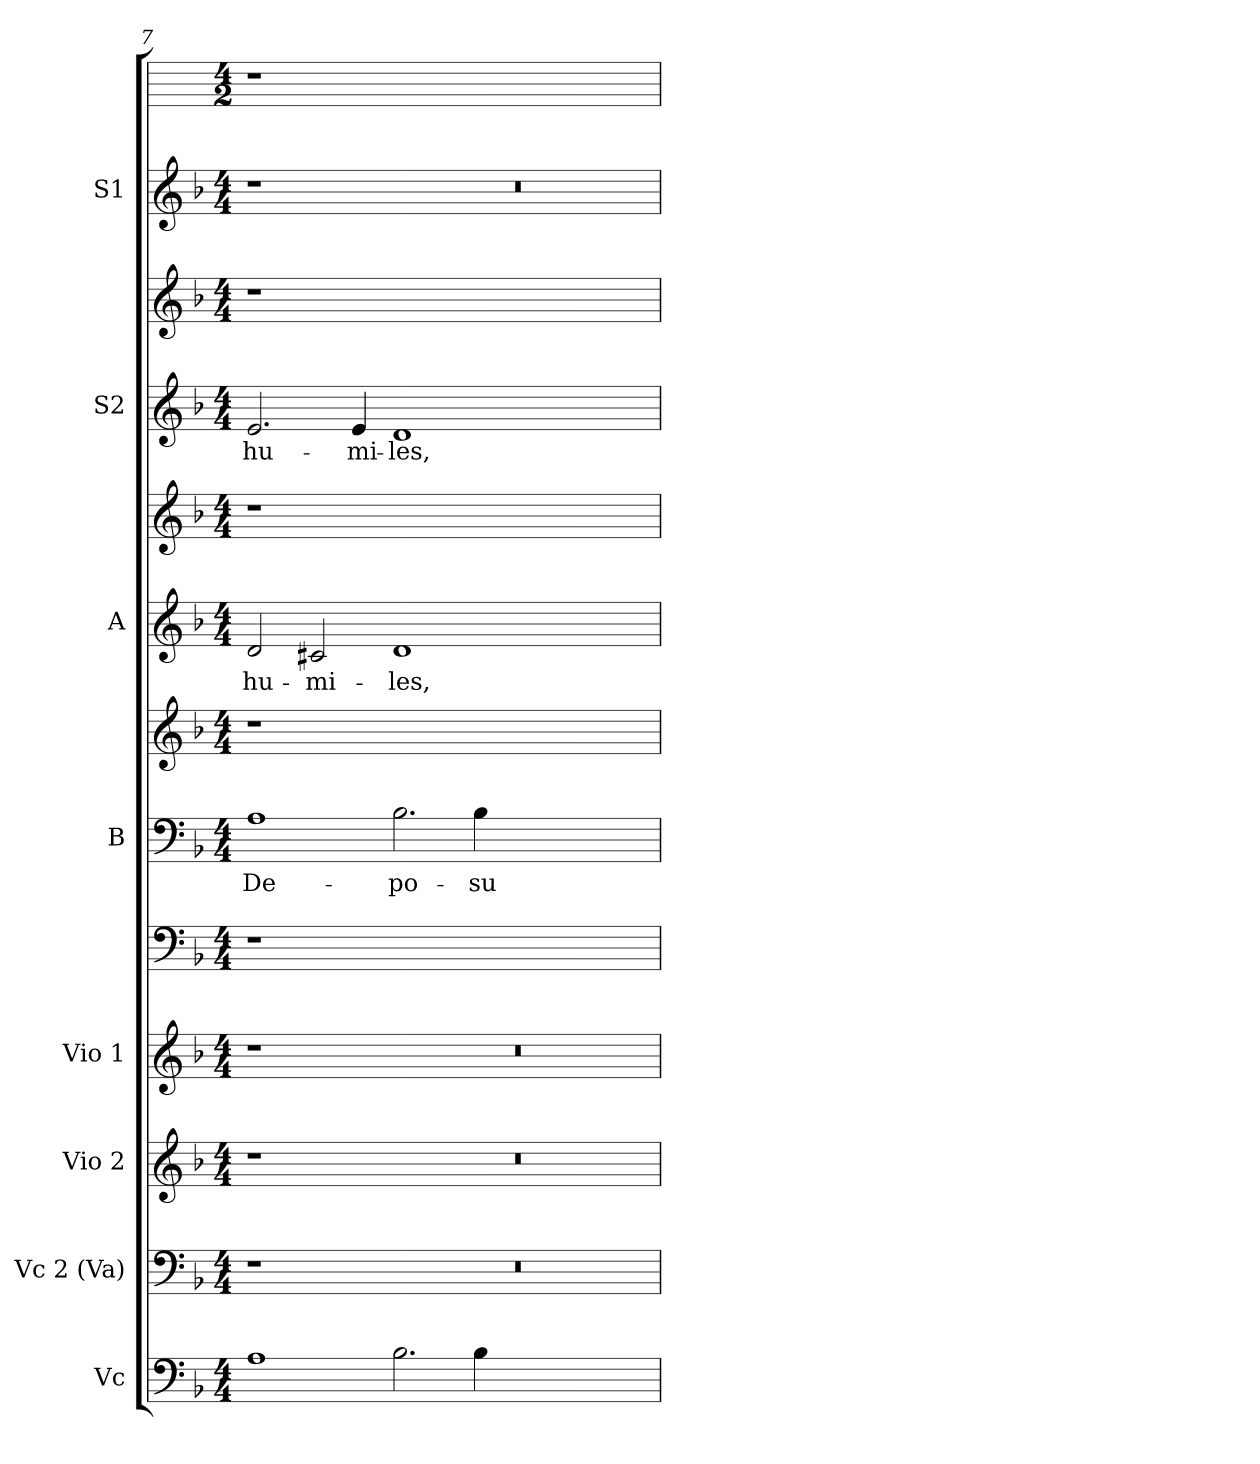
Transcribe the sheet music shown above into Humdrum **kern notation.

**kern	**kern	**kern	**kern	**kern	**kern	**text	**kern	**kern	**text	**kern	**kern	**text	**kern	**kern	**kern
*part13	*part12	*part11	*part10	*part9	*part8	*part8	*part7	*part6	*part6	*part5	*part4	*part4	*part3	*part2	*part1
*staff13	*staff12	*staff11	*staff10	*staff9	*staff8	*staff8	*staff7	*staff6	*staff6	*staff5	*staff4	*staff4	*staff3	*staff2	*staff1
*I"Vc	*I"Vc 2 (Va)	*I"Vio 2	*I"Vio 1	*	*I"B	*	*	*I"A	*	*	*I"S2	*	*	*I"S1	*
*clefF4	*clefF4	*clefG2	*clefG2	*clefF4	*clefF4	*	*clefG2	*clefG2	*	*clefG2	*clefG2	*	*clefG2	*clefG2	*
*k[b-]	*k[b-]	*k[b-]	*k[b-]	*k[b-]	*k[b-]	*	*k[b-]	*k[b-]	*	*k[b-]	*k[b-]	*	*k[b-]	*k[b-]	*
*M4/4	*M4/4	*M4/4	*M4/4	*M4/4	*M4/4	*	*M4/4	*M4/4	*	*M4/4	*M4/4	*	*M4/4	*M4/4	*M4/2
=7	=7	=7	=7	=7	=7	=7	=7	=7	=7	=7	=7	=7	=7	=7	=7
1A	1r	1r	1r	1r	1A	De-	1r	2d	hu-	1r	2.e	hu-	1r	1r	1r
.	.	.	.	.	.	.	.	2c#X	-mi-	.	.	.	.	.	.
.	.	.	.	.	.	.	.	.	.	.	4e	-mi-	.	.	.
2.B-	1ryy	1ryy	1ryy	0.ryy	2.B-	-po-	0.ryy	1d	-les,	0.ryy	1d	-les,	0.ryy	1ryy	0.ryy
4B-	.	.	.	.	4B-	-su-	.	.	.	.	.	.	.	.	.
0ryy	0r	0r	0r	.	0ryy	.	.	0ryy	.	.	0ryy	.	.	0r	.
=	=	=	=	=	=	=	=	=	=	=	=	=	=	=	=
*-	*-	*-	*-	*-	*-	*-	*-	*-	*-	*-	*-	*-	*-	*-	*-
